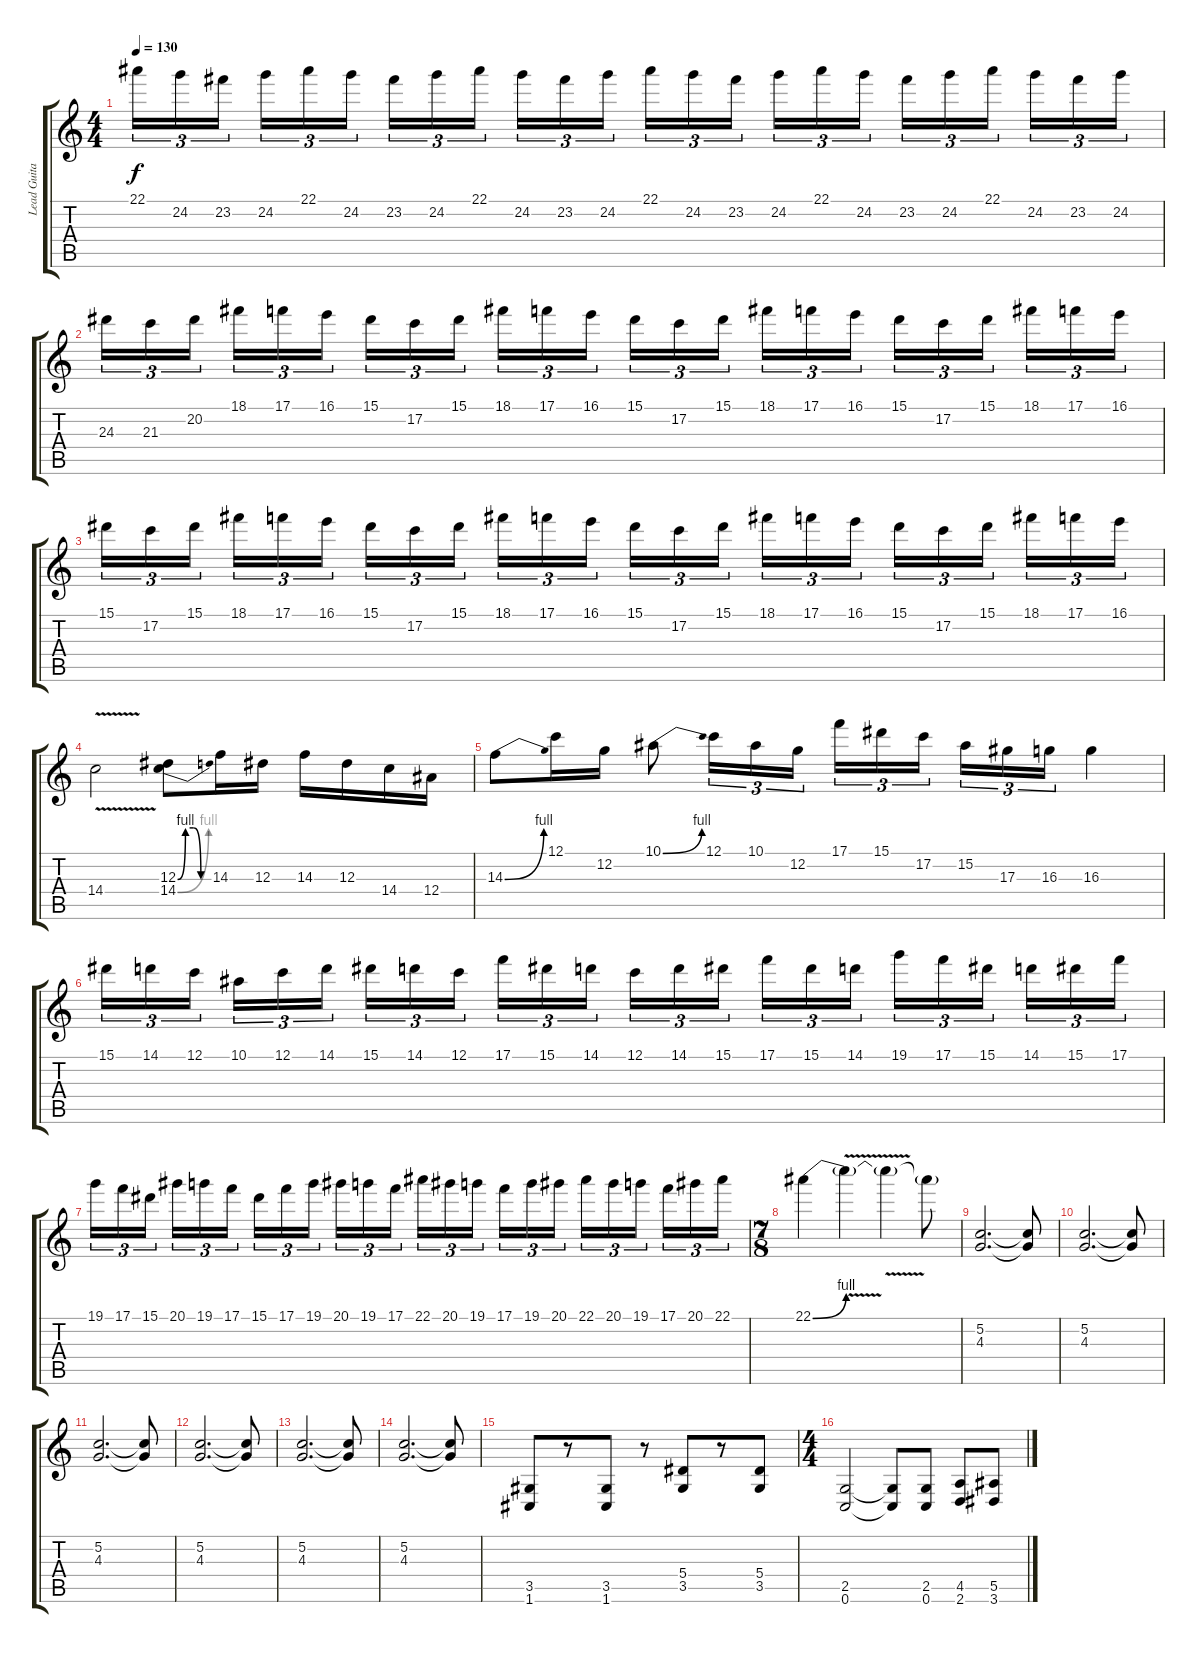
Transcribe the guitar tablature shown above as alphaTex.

\track ("Lead Guitar" "Lead Guita") {instrument distortionguitar}
\staff {score tabs}
\tuning (C4 G3 Eb3 Bb2 F2 C2) {hide}
\ts (4 4)
\tempo 130
\clef g2
\ks c
22.1.16{tu (3 2) dy f} 24.2.16{tu (3 2)} 23.2.16{tu (3 2) beam splitsecondary} 24.2.16{tu (3 2)} 22.1.16{tu (3 2)} 24.2.16{tu (3 2)} 23.2.16{tu (3 2)} 24.2.16{tu (3 2)} 22.1.16{tu (3 2) beam splitsecondary} 24.2.16{tu (3 2)} 23.2.16{tu (3 2)} 24.2.16{tu (3 2)} 22.1.16{tu (3 2)} 24.2.16{tu (3 2)} 23.2.16{tu (3 2) beam splitsecondary} 24.2.16{tu (3 2)} 22.1.16{tu (3 2)} 24.2.16{tu (3 2)} 23.2.16{tu (3 2)} 24.2.16{tu (3 2)} 22.1.16{tu (3 2) beam splitsecondary} 24.2.16{tu (3 2)} 23.2.16{tu (3 2)} 24.2.16{tu (3 2)} |
24.3.16{tu (3 2)} 21.3.16{tu (3 2)} 20.2.16{tu (3 2) beam splitsecondary} 18.1.16{tu (3 2)} 17.1.16{tu (3 2)} 16.1.16{tu (3 2)} 15.1.16{tu (3 2)} 17.2.16{tu (3 2)} 15.1.16{tu (3 2) beam splitsecondary} 18.1.16{tu (3 2)} 17.1.16{tu (3 2)} 16.1.16{tu (3 2)} 15.1.16{tu (3 2)} 17.2.16{tu (3 2)} 15.1.16{tu (3 2) beam splitsecondary} 18.1.16{tu (3 2)} 17.1.16{tu (3 2)} 16.1.16{tu (3 2)} 15.1.16{tu (3 2)} 17.2.16{tu (3 2)} 15.1.16{tu (3 2) beam splitsecondary} 18.1.16{tu (3 2)} 17.1.16{tu (3 2)} 16.1.16{tu (3 2)} |
15.1.16{tu (3 2)} 17.2.16{tu (3 2)} 15.1.16{tu (3 2) beam splitsecondary} 18.1.16{tu (3 2)} 17.1.16{tu (3 2)} 16.1.16{tu (3 2)} 15.1.16{tu (3 2)} 17.2.16{tu (3 2)} 15.1.16{tu (3 2) beam splitsecondary} 18.1.16{tu (3 2)} 17.1.16{tu (3 2)} 16.1.16{tu (3 2)} 15.1.16{tu (3 2)} 17.2.16{tu (3 2)} 15.1.16{tu (3 2) beam splitsecondary} 18.1.16{tu (3 2)} 17.1.16{tu (3 2)} 16.1.16{tu (3 2)} 15.1.16{tu (3 2)} 17.2.16{tu (3 2)} 15.1.16{tu (3 2) beam splitsecondary} 18.1.16{tu (3 2)} 17.1.16{tu (3 2)} 16.1.16{tu (3 2)} |
14.4{v}.2 (12.3{be (custom 0 0 15 4 30 4 45 0 60 0)} 14.4{be (bend 0 0 60 4)}).8 14.3.16 12.3.16 14.3.16 12.3.16 14.4.16 12.4.16 |
14.3{be (bend 0 0 60 4)}.8 12.1.16 12.2.16 10.1{be (bend 0 0 60 4)}.8 12.1.16{tu (3 2)} 10.1.16{tu (3 2)} 12.2.16{tu (3 2)} 17.1.16{tu (3 2)} 15.1.16{tu (3 2)} 17.2.16{tu (3 2) beam splitsecondary} 15.2.16{tu (3 2)} 17.3.16{tu (3 2)} 16.3.16{tu (3 2)} 16.3.4 |
15.1.16{tu (3 2)} 14.1.16{tu (3 2)} 12.1.16{tu (3 2) beam splitsecondary} 10.1.16{tu (3 2)} 12.1.16{tu (3 2)} 14.1.16{tu (3 2)} 15.1.16{tu (3 2)} 14.1.16{tu (3 2)} 12.1.16{tu (3 2) beam splitsecondary} 17.1.16{tu (3 2)} 15.1.16{tu (3 2)} 14.1.16{tu (3 2)} 12.1.16{tu (3 2)} 14.1.16{tu (3 2)} 15.1.16{tu (3 2) beam splitsecondary} 17.1.16{tu (3 2)} 15.1.16{tu (3 2)} 14.1.16{tu (3 2)} 19.1.16{tu (3 2)} 17.1.16{tu (3 2)} 15.1.16{tu (3 2) beam splitsecondary} 14.1.16{tu (3 2)} 15.1.16{tu (3 2)} 17.1.16{tu (3 2)} |
19.1.16{tu (3 2)} 17.1.16{tu (3 2)} 15.1.16{tu (3 2) beam splitsecondary} 20.1.16{tu (3 2)} 19.1.16{tu (3 2)} 17.1.16{tu (3 2)} 15.1.16{tu (3 2)} 17.1.16{tu (3 2)} 19.1.16{tu (3 2) beam splitsecondary} 20.1.16{tu (3 2)} 19.1.16{tu (3 2)} 17.1.16{tu (3 2)} 22.1.16{tu (3 2)} 20.1.16{tu (3 2)} 19.1.16{tu (3 2) beam splitsecondary} 17.1.16{tu (3 2)} 19.1.16{tu (3 2)} 20.1.16{tu (3 2)} 22.1.16{tu (3 2)} 20.1.16{tu (3 2)} 19.1.16{tu (3 2) beam splitsecondary} 17.1.16{tu (3 2)} 20.1.16{tu (3 2)} 22.1.16{tu (3 2)} |
\ts (7 8)
22.1{be (bend 0 0 60 4)}.4 22.1{v t}.4 22.1{t}.4 22.1{t}.8 |
(5.2 4.3).2{d} (5.2{t} 4.3{t}).8 |
(5.2 4.3).2{d} (5.2{t} 4.3{t}).8 |
(5.2 4.3).2{d} (5.2{t} 4.3{t}).8 |
(5.2 4.3).2{d} (5.2{t} 4.3{t}).8 |
(5.2 4.3).2{d} (5.2{t} 4.3{t}).8 |
(5.2 4.3).2{d} (5.2{t} 4.3{t}).8 |
(3.5 1.6).8 r.8 (3.5 1.6).8 r.8 (5.4 3.5).8 r.8 (5.4 3.5).8 |
\ts (4 4)
(2.5 0.6).2 (2.5{t} 0.6{t}).8 (2.5 0.6).8 (4.5 2.6).8 (5.5 3.6).8
